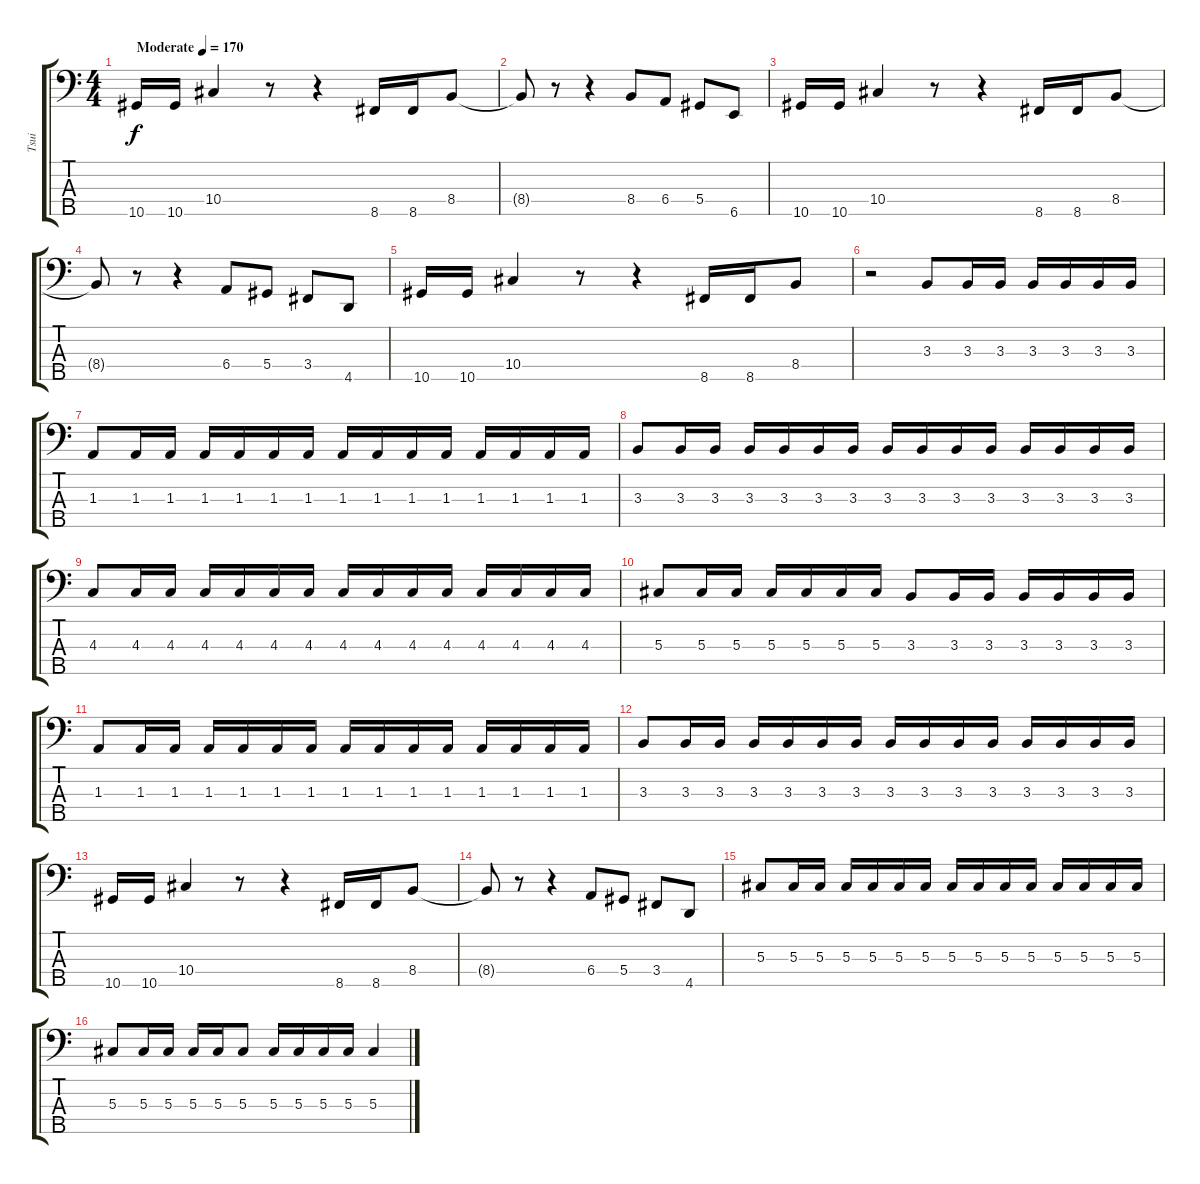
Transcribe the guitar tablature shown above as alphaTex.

\track ("Tsui" "Tsui") {instrument electricbassfinger}
\staff {score tabs}
\tuning (Gb2 Db2 Ab1 Eb1 Bb0) {hide}
\ts (4 4)
\tempo (170 "Moderate")
\clef f4
\ks c
10.5.16{dy f instrument electricbassfinger} 10.5.16 10.4.4 r.8 r.4 8.5.16 8.5.16 8.4.8 |
8.4{t}.8 r.8 r.4 8.4.8 6.4.8 5.4.8 6.5.8 |
10.5.16 10.5.16 10.4.4 r.8 r.4 8.5.16 8.5.16 8.4.8 |
8.4{t}.8 r.8 r.4 6.4.8 5.4.8 3.4.8 4.5.8 |
10.5.16 10.5.16 10.4.4 r.8 r.4 8.5.16 8.5.16 8.4.8 |
r.2 3.3.8 3.3.16 3.3.16 3.3.16 3.3.16 3.3.16 3.3.16 |
1.3.8 1.3.16 1.3.16 1.3.16 1.3.16 1.3.16 1.3.16 1.3.16 1.3.16 1.3.16 1.3.16 1.3.16 1.3.16 1.3.16 1.3.16 |
3.3.8 3.3.16 3.3.16 3.3.16 3.3.16 3.3.16 3.3.16 3.3.16 3.3.16 3.3.16 3.3.16 3.3.16 3.3.16 3.3.16 3.3.16 |
4.3.8 4.3.16 4.3.16 4.3.16 4.3.16 4.3.16 4.3.16 4.3.16 4.3.16 4.3.16 4.3.16 4.3.16 4.3.16 4.3.16 4.3.16 |
5.3.8 5.3.16 5.3.16 5.3.16 5.3.16 5.3.16 5.3.16 3.3.8 3.3.16 3.3.16 3.3.16 3.3.16 3.3.16 3.3.16 |
1.3.8 1.3.16 1.3.16 1.3.16 1.3.16 1.3.16 1.3.16 1.3.16 1.3.16 1.3.16 1.3.16 1.3.16 1.3.16 1.3.16 1.3.16 |
3.3.8 3.3.16 3.3.16 3.3.16 3.3.16 3.3.16 3.3.16 3.3.16 3.3.16 3.3.16 3.3.16 3.3.16 3.3.16 3.3.16 3.3.16 |
10.5.16 10.5.16 10.4.4 r.8 r.4 8.5.16 8.5.16 8.4.8 |
8.4{t}.8 r.8 r.4 6.4.8 5.4.8 3.4.8 4.5.8 |
5.3.8 5.3.16 5.3.16 5.3.16 5.3.16 5.3.16 5.3.16 5.3.16 5.3.16 5.3.16 5.3.16 5.3.16 5.3.16 5.3.16 5.3.16 |
5.3.8 5.3.16 5.3.16 5.3.16 5.3.16 5.3.8 5.3.16 5.3.16 5.3.16 5.3.16 5.3.4
